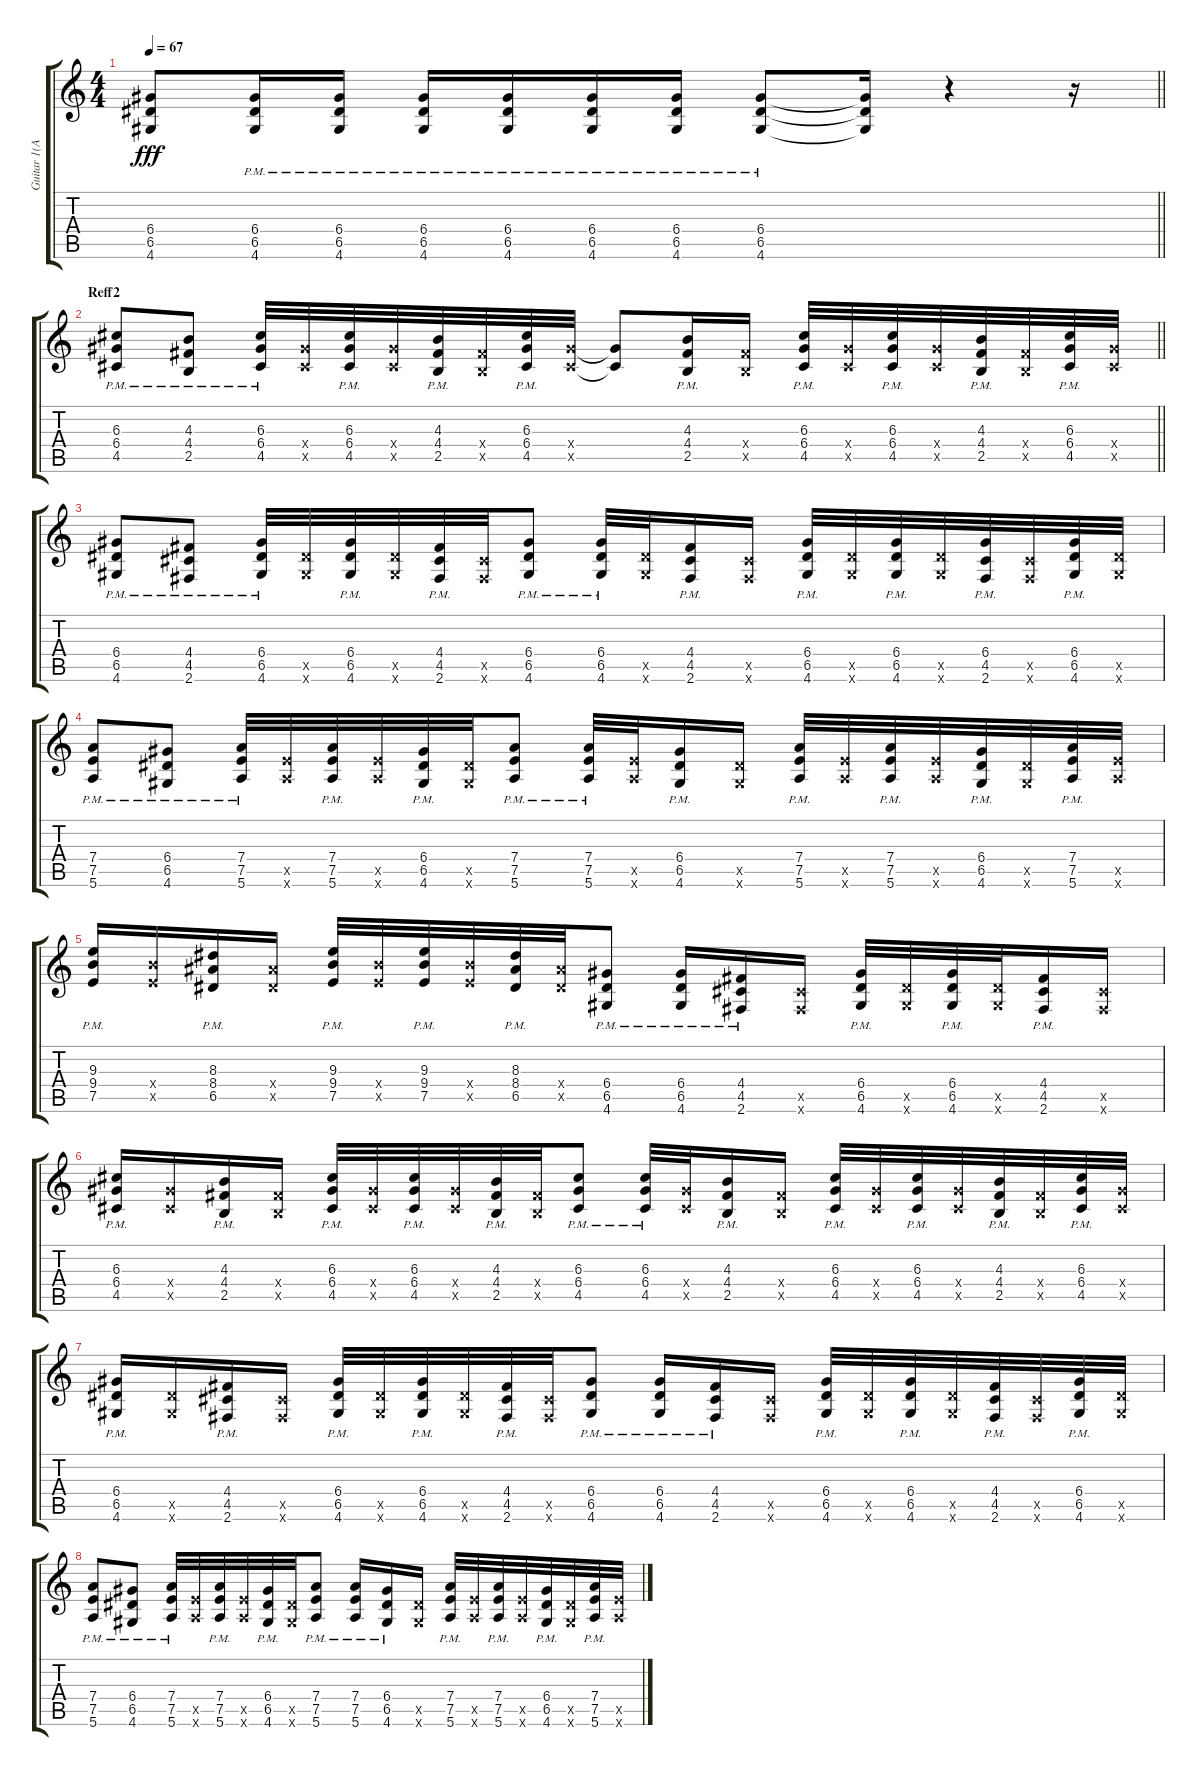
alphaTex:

\track ("Guitar 1(Apoy)" "Guitar 1(A") {instrument overdrivenguitar}
\staff {score tabs}
\tuning (E4 B3 G3 D3 A2 E2) {hide}
\ts (4 4)
\tempo 67
\clef g2
\barLineRight lightlight
\ks c
(6.4 6.5 4.6).8{dy fff volume 8 instrument overdrivenguitar} (6.4 6.5 4.6{pm}).16 (6.4 6.5 4.6{pm}).16 (6.4 6.5 4.6{pm}).16 (6.4 6.5 4.6{pm}).16 (6.4 6.5 4.6{pm}).16 (6.4 6.5 4.6{pm}).16 (6.4 6.5 4.6{pm}).8 (6.4{t} 6.5{t} 4.6{t}).16 r.4 r.16 |
\section ("" "Reff2")
\barLineRight lightlight
(6.3{pm} 6.4{pm} 4.5{pm}).8{volume 6 balance 12 instrument overdrivenguitar} (4.3{pm} 4.4{pm} 2.5{pm}).8 (6.3{pm} 6.4{pm} 4.5{pm}).32 (6.4{x} 4.5{x}).32 (6.3{pm} 6.4{pm} 4.5{pm}).32 (6.4{x} 4.5{x}).32 (4.3{pm} 4.4{pm} 2.5{pm}).32 (4.4{x} 2.5{x}).32 (6.3{pm} 6.4{pm} 4.5).32 (6.4{x} 4.5{x}).32 (6.4{t} 4.5{t}).8 (4.3 4.4 2.5{pm}).16 (4.4{x} 2.5{x}).16 (6.3{pm} 6.4{pm} 4.5{pm}).32 (6.4{x} 4.5{x}).32 (6.3{pm} 6.4{pm} 4.5{pm}).32 (6.4{x} 4.5{x}).32 (4.3 4.4 2.5{pm}).32 (4.4{x} 2.5{x}).32 (6.3 6.4 4.5{pm}).32 (6.4{x} 4.5{x}).32 |
(6.4 6.5{pm} 4.6).8 (4.4 4.5{pm} 2.6).8 (6.4 6.5{pm} 4.6).32 (6.5{x} 4.6{x}).32 (6.4 6.5{pm} 4.6).32 (6.5{x} 4.6{x}).32 (4.4 4.5{pm} 2.6).32 (4.5{x} 2.6{x}).32 (6.4 6.5{pm} 4.6).8 (6.4 6.5{pm} 4.6).32 (6.5{x} 4.6{x}).32 (4.4 4.5{pm} 2.6).16 (4.5{x} 2.6{x}).16 (6.4 6.5{pm} 4.6).32 (6.5{x} 4.6{x}).32 (6.4 6.5{pm} 4.6).32 (6.5{x} 4.6{x}).32 (6.4 4.5{pm} 2.6).32 (4.5{x} 2.6{x}).32 (6.4 6.5{pm} 4.6).32 (6.5{x} 4.6{x}).32 |
(7.4 7.5{pm} 5.6).8 (6.4 6.5{pm} 4.6).8 (7.4 7.5{pm} 5.6).32 (7.5{x} 5.6{x}).32 (7.4 7.5{pm} 5.6).32 (7.5{x} 5.6{x}).32 (6.4 6.5{pm} 4.6).32 (6.5{x} 4.6{x}).32 (7.4 7.5{pm} 5.6).8 (7.4 7.5{pm} 5.6).32 (7.5{x} 5.6{x}).32 (6.4 6.5{pm} 4.6).16 (6.5{x} 4.6{x}).16 (7.4 7.5{pm} 5.6).32 (7.5{x} 5.6{x}).32 (7.4 7.5{pm} 5.6).32 (7.5{x} 5.6{x}).32 (6.4 6.5{pm} 4.6).32 (6.5{x} 4.6{x}).32 (7.4 7.5{pm} 5.6).32 (7.5{x} 5.6{x}).32 |
(9.3 9.4{pm} 7.5).16 (9.4{x} 7.5{x}).16 (8.3 8.4{pm} 6.5).16 (8.4{x} 6.5{x}).16 (9.3 9.4{pm} 7.5).32 (9.4{x} 7.5{x}).32 (9.3 9.4{pm} 7.5).32 (9.4{x} 7.5{x}).32 (8.3 8.4{pm} 6.5).32 (8.4{x} 6.5{x}).32 (6.4 6.5{pm} 4.6).8 (6.4 6.5{pm} 4.6).16 (4.4 4.5{pm} 2.6).16 (4.5{x} 2.6{x}).16 (6.4 6.5{pm} 4.6).32 (6.5{x} 4.6{x}).32 (6.4 6.5{pm} 4.6).32 (6.5{x} 4.6{x}).32 (4.4 4.5{pm} 2.6).16 (4.5{x} 2.6{x}).16 |
(6.3 6.4{pm} 4.5).16 (6.4{x} 4.5{x}).16 (4.3 4.4 2.5{pm}).16 (4.4{x} 2.5{x}).16 (6.3 6.4 4.5{pm}).32 (6.4{x} 4.5{x}).32 (6.3 6.4 4.5{pm}).32 (6.4{x} 4.5{x}).32 (4.3 4.4 2.5{pm}).32 (4.4{x} 2.5{x}).32 (6.3 6.4 4.5{pm}).8 (6.3 6.4 4.5{pm}).32 (6.4{x} 4.5{x}).32 (4.3 4.4 2.5{pm}).16 (4.4{x} 2.5{x}).16 (6.3 6.4 4.5{pm}).32 (6.4{x} 4.5{x}).32 (6.3 6.4 4.5{pm}).32 (6.4{x} 4.5{x}).32 (4.3 4.4 2.5{pm}).32 (4.4{x} 2.5{x}).32 (6.3 6.4 4.5{pm}).32 (6.4{x} 4.5{x}).32 |
(6.4 6.5{pm} 4.6).16 (6.5{x} 4.6{x}).16 (4.4 4.5{pm} 2.6).16 (4.5{x} 2.6{x}).16 (6.4 6.5{pm} 4.6).32 (6.5{x} 4.6{x}).32 (6.4 6.5{pm} 4.6).32 (6.5{x} 4.6{x}).32 (4.4 4.5{pm} 2.6).32 (4.5{x} 2.6{x}).32 (6.4 6.5{pm} 4.6).8 (6.4 6.5{pm} 4.6).16 (4.4 4.5{pm} 2.6).16 (4.5{x} 2.6{x}).16 (6.4 6.5{pm} 4.6).32 (6.5{x} 4.6{x}).32 (6.4 6.5{pm} 4.6).32 (6.5{x} 4.6{x}).32 (4.4 4.5{pm} 2.6).32 (4.5{x} 2.6{x}).32 (6.4 6.5{pm} 4.6).32 (6.5{x} 4.6{x}).32 |
(7.4 7.5{pm} 5.6).8 (6.4 6.5{pm} 4.6).8 (7.4 7.5{pm} 5.6).32 (7.5{x} 5.6{x}).32 (7.4 7.5{pm} 5.6).32 (7.5{x} 5.6{x}).32 (6.4 6.5{pm} 4.6).32 (6.5{x} 4.6{x}).32 (7.4 7.5{pm} 5.6).8 (7.4 7.5{pm} 5.6).16 (6.4 6.5{pm} 4.6).16 (6.5{x} 4.6{x}).16 (7.4 7.5{pm} 5.6).32 (7.5{x} 5.6{x}).32 (7.4 7.5{pm} 5.6).32 (7.5{x} 5.6{x}).32 (6.4 6.5{pm} 4.6).32 (6.5{x} 4.6{x}).32 (7.4 7.5{pm} 5.6).32 (7.5{x} 5.6{x}).32
